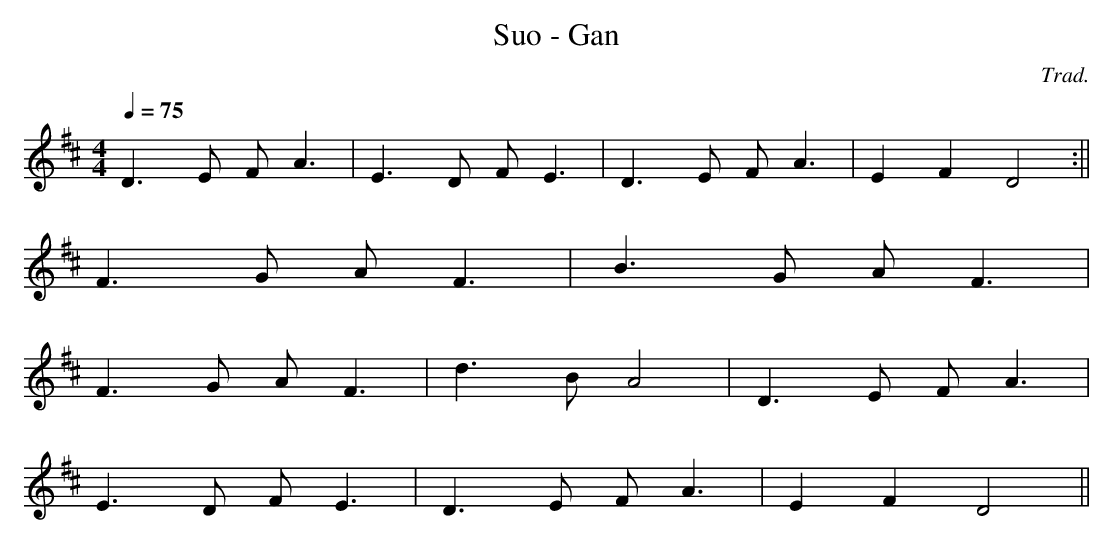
X:1
T:Suo - Gan
M:4/4
L:1/4
Q:75
C:Trad.
K:D
D>E F<A | E>D F<E | D>E F<A | E F D2 :||
F>G A<F | B>G A<F |
F>G A<F | d>B A2 | D>E F<A |
E>D F<E | D>E F<A | E F D2 ||
